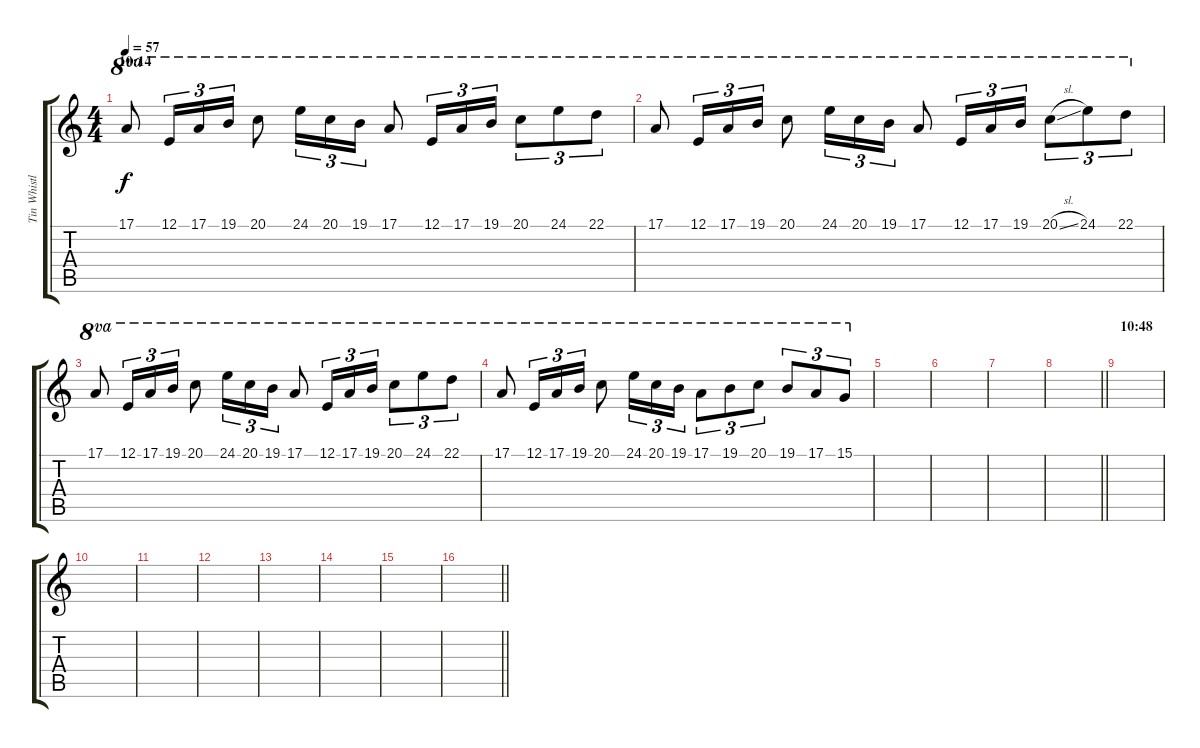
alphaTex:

\track ("Tin Whistle" "Tin Whistl") {instrument recorder}
\staff {score tabs}
\tuning (E4 B3 G3 D3 A2 E2) {hide}
\ts (4 4)
\section ("" "10:14")
\tempo 57
\clef g2
\ks c
17.1.8{ot 8va dy f} 12.1.16{tu (3 2) ot 8va} 17.1.16{tu (3 2) ot 8va} 19.1.16{tu (3 2) ot 8va} 20.1.8{ot 8va} 24.1.16{tu (3 2) ot 8va} 20.1.16{tu (3 2) ot 8va} 19.1.16{tu (3 2) ot 8va} 17.1.8{ot 8va} 12.1.16{tu (3 2) ot 8va} 17.1.16{tu (3 2) ot 8va} 19.1.16{tu (3 2) ot 8va} 20.1.8{tu (3 2) ot 8va} 24.1.8{tu (3 2) ot 8va} 22.1.8{tu (3 2) ot 8va} |
17.1.8{ot 8va} 12.1.16{tu (3 2) ot 8va} 17.1.16{tu (3 2) ot 8va} 19.1.16{tu (3 2) ot 8va} 20.1.8{ot 8va} 24.1.16{tu (3 2) ot 8va} 20.1.16{tu (3 2) ot 8va} 19.1.16{tu (3 2) ot 8va} 17.1.8{ot 8va} 12.1.16{tu (3 2) ot 8va} 17.1.16{tu (3 2) ot 8va} 19.1.16{tu (3 2) ot 8va} 20.1{sl}.8{tu (3 2) ot 8va} 24.1.8{tu (3 2) ot 8va} 22.1.8{tu (3 2) ot 8va} |
17.1.8{ot 8va} 12.1.16{tu (3 2) ot 8va} 17.1.16{tu (3 2) ot 8va} 19.1.16{tu (3 2) ot 8va} 20.1.8{ot 8va} 24.1.16{tu (3 2) ot 8va} 20.1.16{tu (3 2) ot 8va} 19.1.16{tu (3 2) ot 8va} 17.1.8{ot 8va} 12.1.16{tu (3 2) ot 8va} 17.1.16{tu (3 2) ot 8va} 19.1.16{tu (3 2) ot 8va} 20.1.8{tu (3 2) ot 8va} 24.1.8{tu (3 2) ot 8va} 22.1.8{tu (3 2) ot 8va} |
17.1.8{ot 8va} 12.1.16{tu (3 2) ot 8va} 17.1.16{tu (3 2) ot 8va} 19.1.16{tu (3 2) ot 8va} 20.1.8{ot 8va} 24.1.16{tu (3 2) ot 8va} 20.1.16{tu (3 2) ot 8va} 19.1.16{tu (3 2) ot 8va} 17.1.8{tu (3 2) ot 8va} 19.1.8{tu (3 2) ot 8va} 20.1.8{tu (3 2) ot 8va} 19.1.8{tu (3 2) ot 8va} 17.1.8{tu (3 2) ot 8va} 15.1.8{tu (3 2) ot 8va} |
|
|
|
\barLineRight lightlight
|
\section ("" "10:48")
|
|
|
|
|
|
|
\barLineRight lightlight
